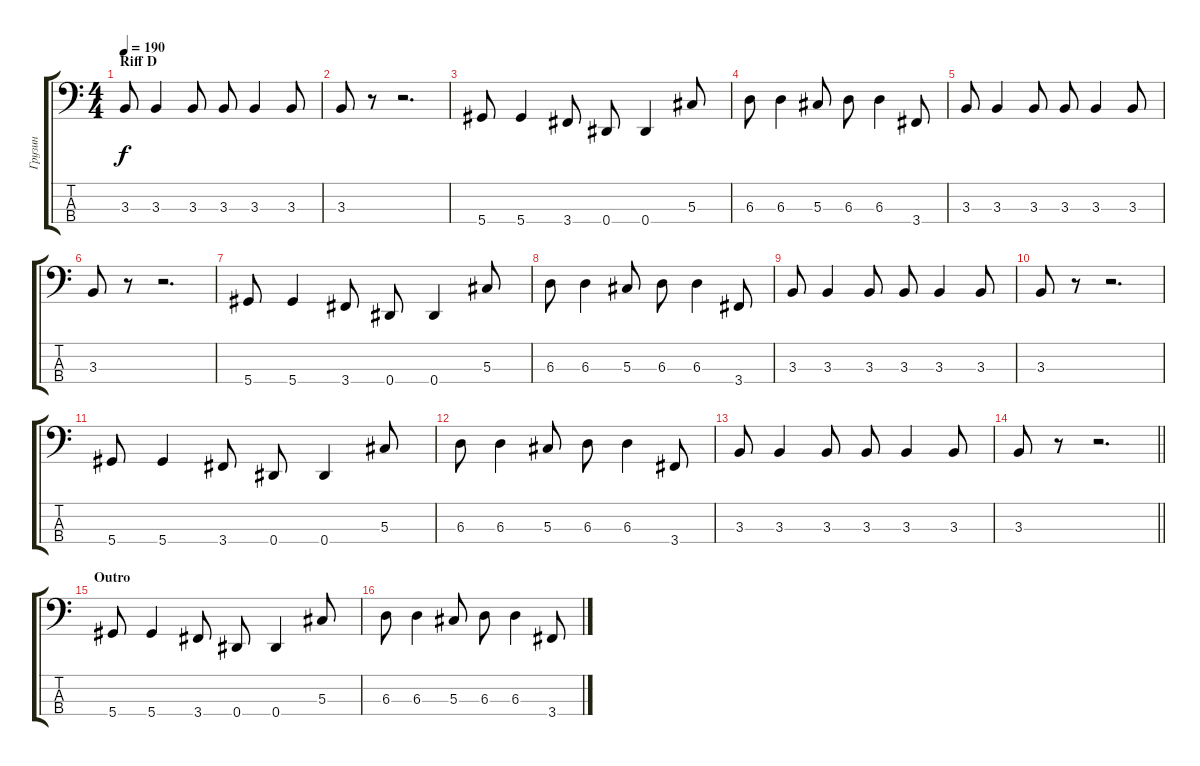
\track ("Грузин" "Грузин") {instrument electricbasspick}
\staff {score tabs}
\tuning (Gb2 Db2 Ab1 Eb1) {hide}
\ts (4 4)
\section ("" "Riff D")
\tempo 190
\clef f4
\ks c
3.3.8{dy f} 3.3.4 3.3.8 3.3.8 3.3.4 3.3.8 |
3.3.8 r.8 r.2{d} |
5.4.8 5.4.4 3.4.8 0.4.8 0.4.4 5.3.8 |
6.3.8 6.3.4 5.3.8 6.3.8 6.3.4 3.4.8 |
3.3.8 3.3.4 3.3.8 3.3.8 3.3.4 3.3.8 |
3.3.8 r.8 r.2{d} |
5.4.8 5.4.4 3.4.8 0.4.8 0.4.4 5.3.8 |
6.3.8 6.3.4 5.3.8 6.3.8 6.3.4 3.4.8 |
3.3.8 3.3.4 3.3.8 3.3.8 3.3.4 3.3.8 |
3.3.8 r.8 r.2{d} |
5.4.8 5.4.4 3.4.8 0.4.8 0.4.4 5.3.8 |
6.3.8 6.3.4 5.3.8 6.3.8 6.3.4 3.4.8 |
3.3.8 3.3.4 3.3.8 3.3.8 3.3.4 3.3.8 |
\barLineRight lightlight
3.3.8 r.8 r.2{d} |
\section ("" "Outro")
5.4.8 5.4.4 3.4.8 0.4.8 0.4.4 5.3.8 |
6.3.8 6.3.4 5.3.8 6.3.8 6.3.4 3.4.8
